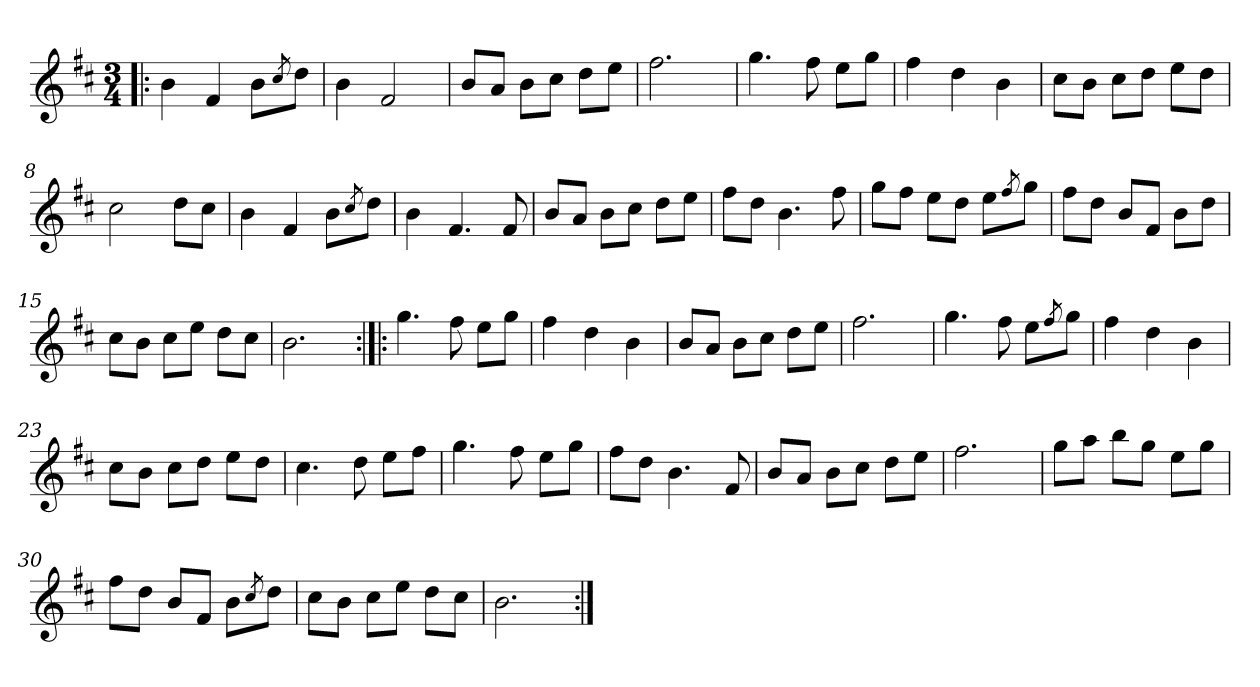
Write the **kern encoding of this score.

**kern
*part1
*staff1
*clefG2
*k[f#c#]
*b:
*M3/4
=1!|:
4b\
4f#/
8b\L
8qcc#/
8dd\J
=2
4b\
2f#/
=3
8b/L
8a/J
8b\L
8cc#\J
8dd\L
8ee\J
=4
2.ff#\
=5
4.gg\
8ff#\
8ee\L
8gg\J
=6
4ff#\
4dd\
4b\
=7
8cc#\L
8b\J
8cc#\L
8dd\J
8ee\L
8dd\J
=8
2cc#\
8dd\L
8cc#\J
=9
4b\
4f#/
8b\L
8qcc#/
8dd\J
!!LO:LB:g=z
=10
4b\
4.f#/
8f#/
=11
8b/L
8a/J
8b\L
8cc#\J
8dd\L
8ee\J
=12
8ff#\L
8dd\J
4.b\
8ff#\
=13
8gg\L
8ff#\J
8ee\L
8dd\J
8ee\L
8qff#/
8gg\J
=14
8ff#\L
8dd\J
8b/L
8f#/J
8b\L
8dd\J
=15
8cc#\L
8b\J
8cc#\L
8ee\J
8dd\L
8cc#\J
=16
2.b\
=17:|!|:
4.gg\
8ff#\
8ee\L
8gg\J
!!LO:LB:g=z
=18
4ff#\
4dd\
4b\
=19
8b/L
8a/J
8b\L
8cc#\J
8dd\L
8ee\J
=20
2.ff#\
=21
4.gg\
8ff#\
8ee\L
8qff#/
8gg\J
=22
4ff#\
4dd\
4b\
=23
8cc#\L
8b\J
8cc#\L
8dd\J
8ee\L
8dd\J
=24
4.cc#\
8dd\
8ee\L
8ff#\J
=25
4.gg\
8ff#\
8ee\L
8gg\J
=26
8ff#\L
8dd\J
4.b\
8f#/
!!LO:LB:g=z
=27
8b/L
8a/J
8b\L
8cc#\J
8dd\L
8ee\J
=28
2.ff#\
=29
8gg\L
8aa\J
8bb\L
8gg\J
8ee\L
8gg\J
=30
8ff#\L
8dd\J
8b/L
8f#/J
8b\L
8qcc#/
8dd\J
=31
8cc#\L
8b\J
8cc#\L
8ee\J
8dd\L
8cc#\J
=32
2.b\
=:|!
*-
